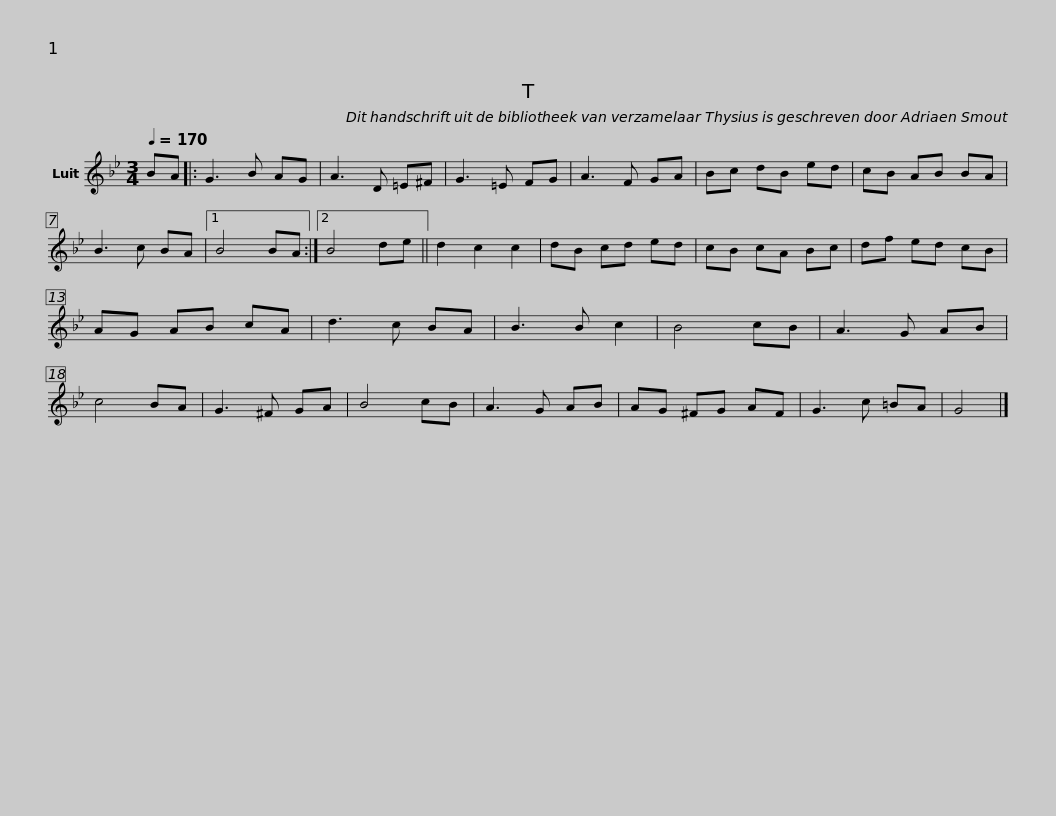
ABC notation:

X:1
L:1/8
Q:1/4=170
M:3/4
I:linebreak $
K:Bb
V:1 treble
V:1
 BA |: G3 B AG | A3 D =E^F | G3 =E FG | A3 F GA | %5
 Bc dB ed | cB AB BA | B3 c BA |1 B4 BA :|2 B4 de ||$ %10
 d2 c2 c2 | dB cd ed | cB cA Bc | df ed cB | AG AB cA | %15
 d3 c BA | B3 B c2 | B4 cB |$ A3 G AB | c4 BA | %20
 G3 ^F GA | B4 cB | A3 G AB | AG ^FG AF | G3 c =BA | %25
 G4 |] %26
